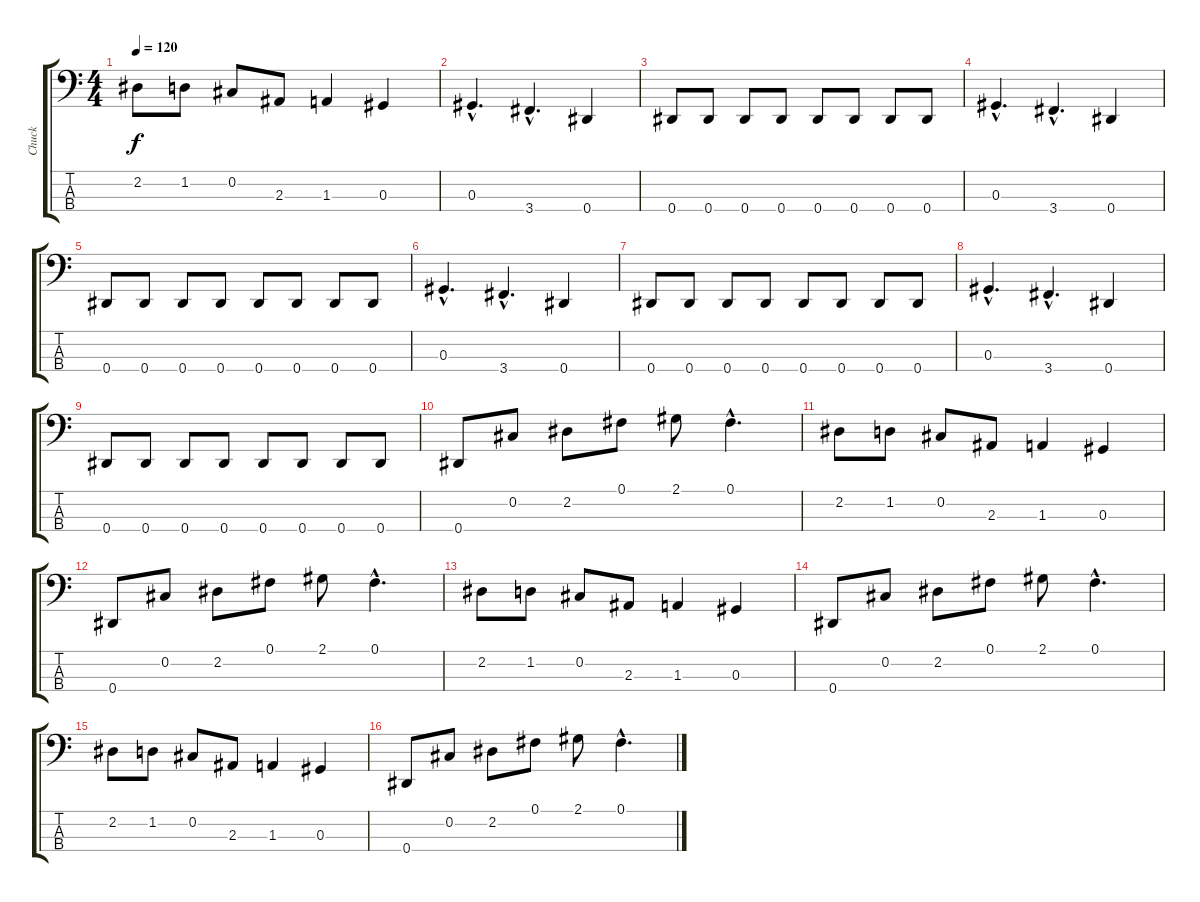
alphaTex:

\track ("Chuck" "Chuck") {instrument electricbasspick}
\staff {score tabs}
\tuning (Gb2 Db2 Ab1 Eb1) {hide}
\ts (4 4)
\tempo 120
\clef f4
\ks c
2.2.8{dy f} 1.2.8 0.2.8 2.3.8 1.3.4 0.3.4 |
0.3{hac}.4{d} 3.4{hac}.4{d} 0.4.4 |
0.4.8 0.4.8 0.4.8 0.4.8 0.4.8 0.4.8 0.4.8 0.4.8 |
0.3{hac}.4{d} 3.4{hac}.4{d} 0.4.4 |
0.4.8 0.4.8 0.4.8 0.4.8 0.4.8 0.4.8 0.4.8 0.4.8 |
0.3{hac}.4{d} 3.4{hac}.4{d} 0.4.4 |
0.4.8 0.4.8 0.4.8 0.4.8 0.4.8 0.4.8 0.4.8 0.4.8 |
0.3{hac}.4{d} 3.4{hac}.4{d} 0.4.4 |
0.4.8 0.4.8 0.4.8 0.4.8 0.4.8 0.4.8 0.4.8 0.4.8 |
0.4.8 0.2.8 2.2.8 0.1.8 2.1.8 0.1{hac}.4{d} |
2.2.8 1.2.8 0.2.8 2.3.8 1.3.4 0.3.4 |
0.4.8 0.2.8 2.2.8 0.1.8 2.1.8 0.1{hac}.4{d} |
2.2.8 1.2.8 0.2.8 2.3.8 1.3.4 0.3.4 |
0.4.8 0.2.8 2.2.8 0.1.8 2.1.8 0.1{hac}.4{d} |
2.2.8 1.2.8 0.2.8 2.3.8 1.3.4 0.3.4 |
0.4.8 0.2.8 2.2.8 0.1.8 2.1.8 0.1{hac}.4{d}
